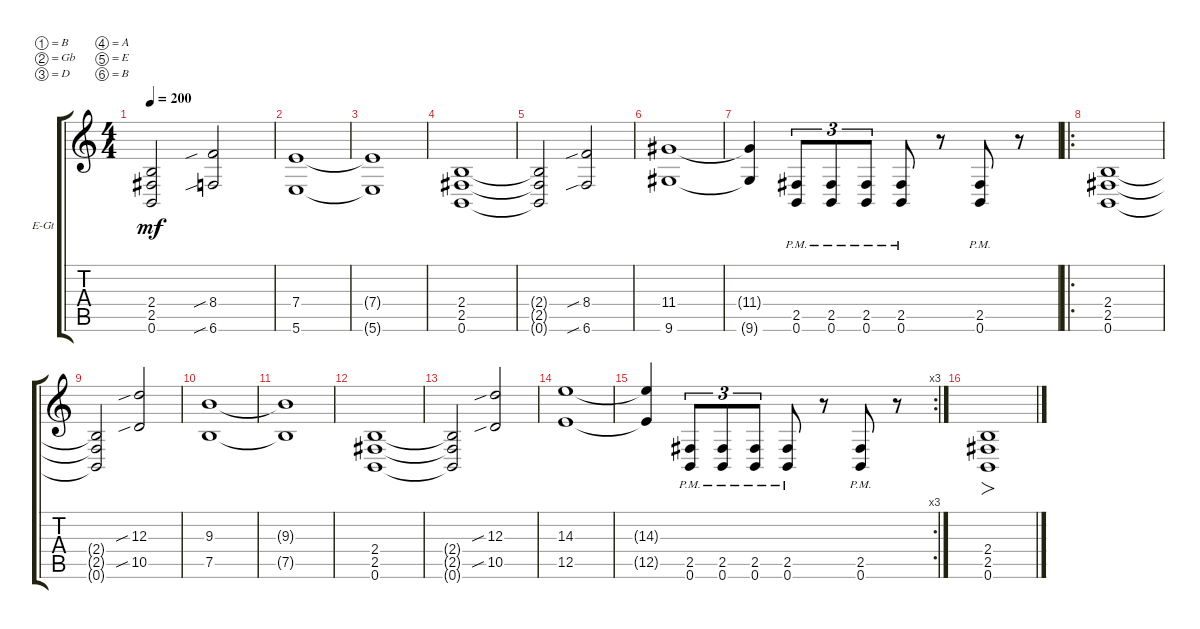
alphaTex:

\bracketExtendMode groupsimilarinstruments
\firstSystemTrackNameOrientation horizontal
\otherSystemsTrackNameOrientation horizontal
\track ("Electric Guitar 2" "E-Gt") {instrument distortionguitar}
\staff {score tabs}
\tuning (B3 Gb3 D3 A2 E2 B1)
\ts (4 4)
\tempo 200
\clef g2
\ks c
(0.6{t} 2.5{t} 2.4{t}).2{dy mf} (6.6{sib} 8.4{sib}).2 |
(5.6 7.4).1 |
(5.6{t} 7.4{t}).1 |
(0.6 2.5 2.4).1 |
(0.6{t} 2.5{t} 2.4{t}).2 (6.6{sib} 8.4{sib}).2 |
(9.6 11.4).1 |
(11.4{t} 9.6{t}).4 (0.6 2.5{pm}).8{tu (3 2)} (0.6 2.5{pm}).8{tu (3 2)} (0.6 2.5{pm}).8{tu (3 2)} (0.6 2.5{pm}).8 r.8 (0.6 2.5{pm}).8 r.8 |
\ro
(0.6 2.5 2.4).1 |
(0.6{t} 2.5{t} 2.4{t}).2 (10.5{sib} 12.3{sib}).2 |
(7.5 9.3).1 |
(7.5{t} 9.3{t}).1 |
(0.6 2.5 2.4).1 |
(0.6{t} 2.5{t} 2.4{t}).2 (10.5{sib} 12.3{sib}).2 |
(12.5 14.3).1 |
\rc 3
(12.5{t} 14.3{t}).4 (0.6 2.5{pm}).8{tu (3 2)} (0.6 2.5{pm}).8{tu (3 2)} (0.6 2.5{pm}).8{tu (3 2)} (0.6 2.5{pm}).8 r.8 (0.6 2.5{pm}).8 r.8 |
(0.6 2.5 2.4).1{fo}
